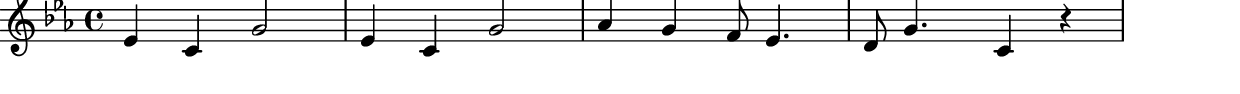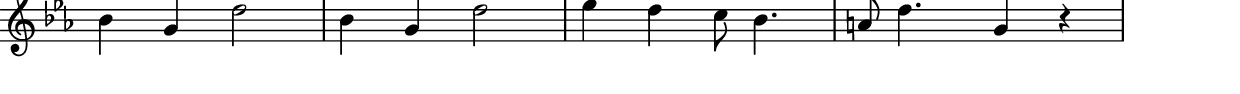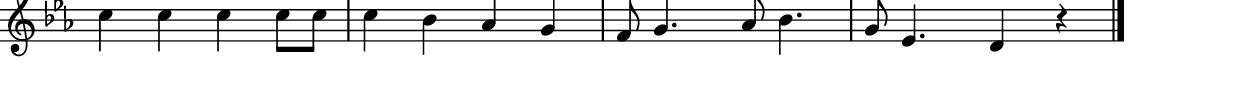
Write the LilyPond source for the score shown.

% MusicXML to Lilypond converter by Kovi

szovegAAA = \lyricmode {  "Zseb" -- "ken" -- "dőm" "négy" "sar" -- "ka" "si" -- "má" -- "ra" "van" "va" -- "sal" -- "va." "Mind" "a" "négy" "sar" -- "ká" -- "ba" "ba" -- "bám" "ne" -- "ve" "van" "var" -- "va." "E" -- "gyik" "sző" -- "ke," "a" "má" -- "sik" "bar" -- "na," "a" "har" -- "ma" -- "dik" "csu" -- "da" -- "szép,"  }

szovegAAB = \lyricmode {  "Meg" -- "állj" "te," "csu" -- "da" -- "szép," "majd" "e" -- "szed" -- "be" "ju" -- "tok" "még."  \skip 4  \skip 4  \skip 4  \skip 4  \skip 4  \skip 4  \skip 4  \skip 4  \skip 4  \skip 4  \skip 4  \skip 4  \skip 4  \skip 4  \skip 4  \skip 4  \skip 4  \skip 4  \skip 4  \skip 4  \skip 4  \skip 4  \skip 4  \skip 4  \skip 4  \skip 4  \skip 4  \skip 4  }

% Analyzing...
% 1 parts
% 1 Staff
% forceBassClefActive = 
melody = {
% 45 notes in the part
% 1 voices

\new Staff
\new Voice {
% 45 notes
% 12 mesaures

\override Score.RehearsalMark #'break-visibility = #begin-of-line-invisible
% Measure 1
\clef "treble"
\key ees \major
\time 4/4 
ees'4 c'4 g'2 
% Measure 2
ees'4 c'4 g'2 
% Measure 3
aes'4 g'4 f'8 ees'4. 
% Measure 4
d'8 g'4. c'4 r4 
\override Score.RehearsalMark #'self-alignment-X = #RIGHT
\mark \markup{\fontsize #-0.5 {"Fine"}}

% Measure 5
\break
bes'4 g'4 d''2 
% Measure 6
bes'4 g'4 d''2 
% Measure 7
ees''4 d''4 c''8 bes'4. 
% Measure 8
a'8 d''4. g'4 r4 
% Measure 9
\break
c''4 c''4 c''4 c''8 c''8 
% Measure 10
c''4 bes'4 aes'4 g'4 
% Measure 11
f'8 g'4. aes'8 bes'4. 
% Measure 12
g'8 ees'4. d'4 r4 \bar "|." 
} % voice
} % melody


harmonies = \chordmode {
% 12 chords
\germanChords
c4:m s4 s4 s4 s4 s4 s4 s4 f4:m s4 s4 s4 g4 s4 c4:m s4 g4 s4 s4 s4 s4 s4 s4 s4 c4:m s4 s4 s4 d4 s4 g4 s4 c4:m s4 s4 s4 s4 s4 s4 s4 f4:m s4 s4 s4 c4:m s4 g4
}

\include "../../definitions.ly"
